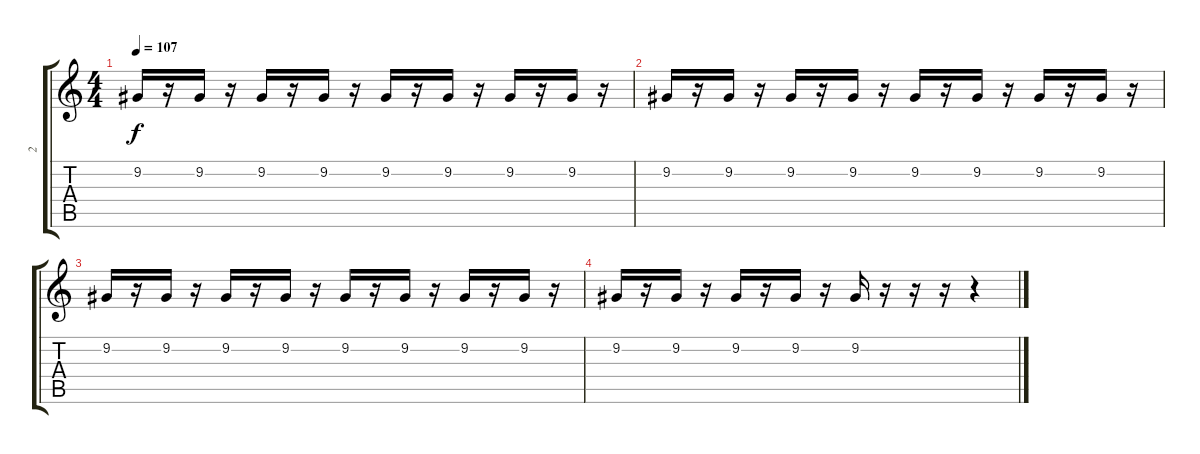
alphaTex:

\track ("2" "2") {instrument violin}
\staff {score tabs}
\tuning (E4 B3 G3 D3 A2 D2) {hide}
\ts (4 4)
\tempo 107
\clef g2
\ks c
9.2.16{dy f volume 10 balance 16 instrument lead2sawtooth} r.16 9.2.16 r.16 9.2.16 r.16 9.2.16 r.16 9.2.16 r.16 9.2.16 r.16 9.2.16 r.16 9.2.16 r.16 |
9.2.16{balance 8} r.16 9.2.16 r.16 9.2.16 r.16 9.2.16 r.16 9.2.16 r.16 9.2.16 r.16 9.2.16 r.16 9.2.16 r.16 |
9.2.16{balance 0} r.16 9.2.16 r.16 9.2.16 r.16 9.2.16 r.16 9.2.16 r.16 9.2.16 r.16 9.2.16 r.16 9.2.16 r.16 |
9.2.16{balance 8} r.16 9.2.16 r.16 9.2.16 r.16 9.2.16 r.16 9.2.16 r.16 r.16 r.16 r.4
